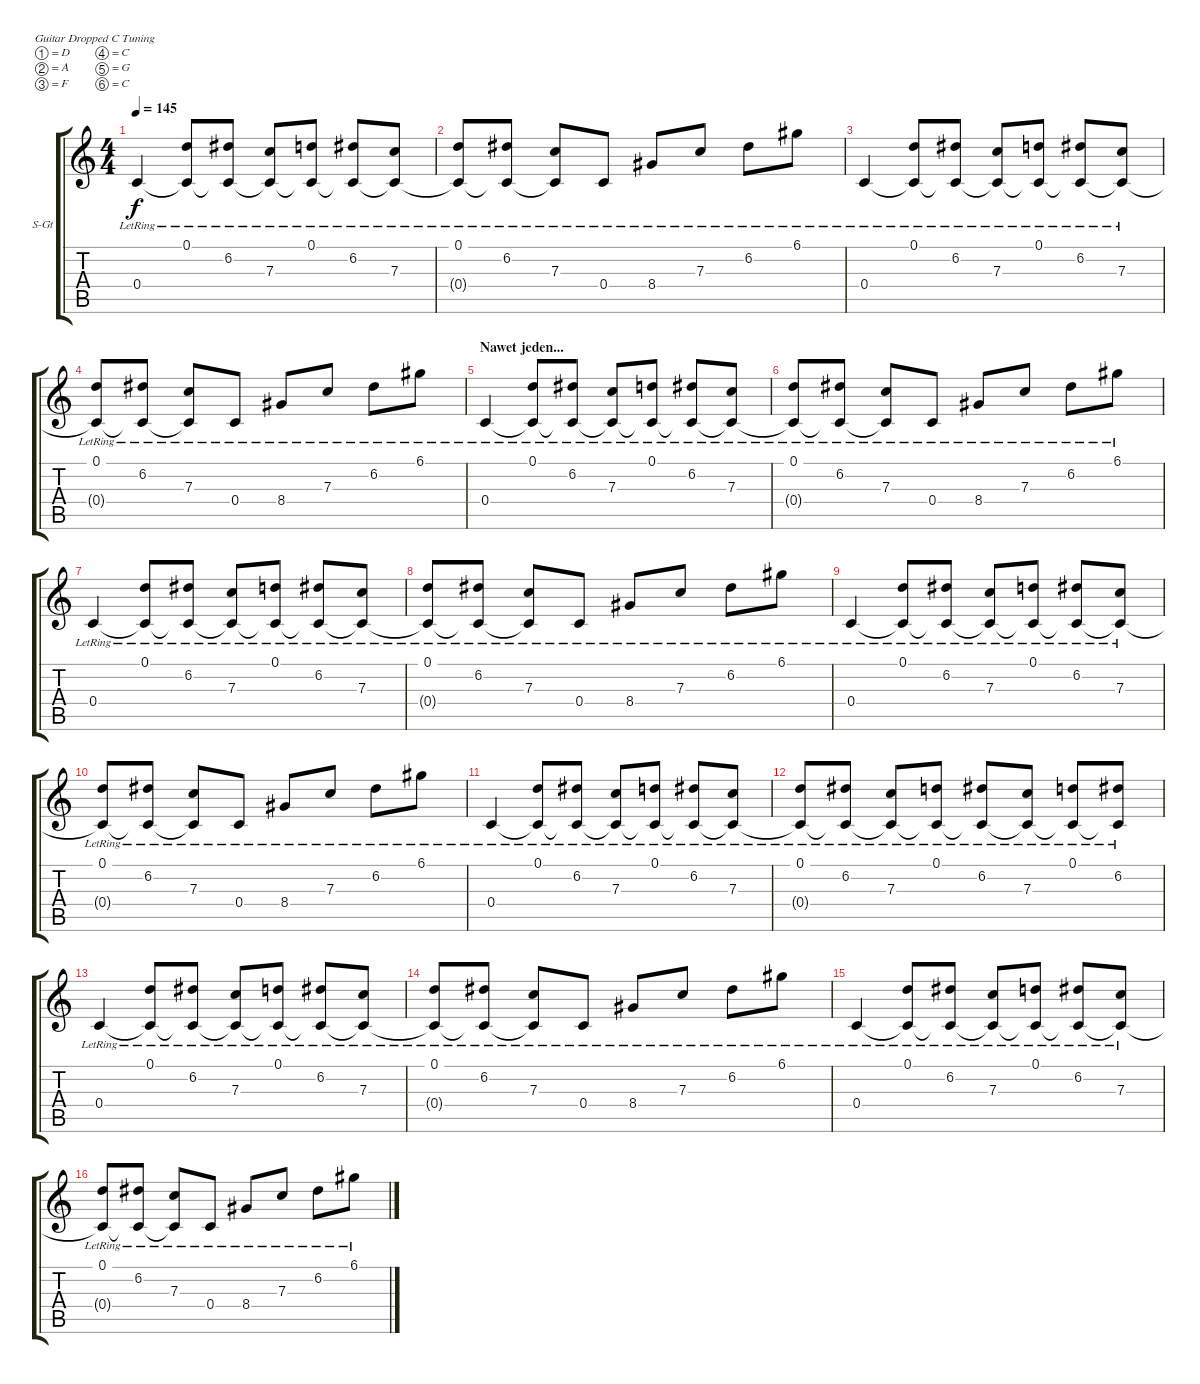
\bracketExtendMode groupsimilarinstruments
\firstSystemTrackNameOrientation horizontal
\otherSystemsTrackNameOrientation horizontal
\track ("Gitara 1" "S-Gt") {instrument acousticguitarsteel}
\staff {score tabs}
\tuning (D4 A3 F3 C3 G2 C2)
\ts (4 4)
\tempo 145
\clef g2
\ks c
0.4{lr}.4{dy f instrument acousticguitarsteel} (0.1{lr} 0.4{lr t}).8 (6.2{lr} 0.4{lr t}).8 (7.3{lr} 0.4{lr t}).8 (0.1{lr} 0.4{lr t}).8 (6.2{lr} 0.4{lr t}).8 (7.3{lr} 0.4{lr t}).8 |
(0.1{lr} 0.4{lr t}).8 (6.2{lr} 0.4{lr t}).8 (7.3{lr} 0.4{lr t}).8 0.4{lr}.8 8.4{lr}.8 7.3{lr}.8 6.2{lr}.8 6.1{lr}.8 |
0.4{lr}.4 (0.1{lr} 0.4{lr t}).8 (6.2{lr} 0.4{lr t}).8 (7.3{lr} 0.4{lr t}).8 (0.1{lr} 0.4{lr t}).8 (6.2{lr} 0.4{lr t}).8 (7.3{lr} 0.4{lr t}).8 |
(0.1{lr} 0.4{lr t}).8 (6.2{lr} 0.4{lr t}).8 (7.3{lr} 0.4{lr t}).8 0.4{lr}.8 8.4{lr}.8 7.3{lr}.8 6.2{lr}.8 6.1{lr}.8 |
\section ("" "Nawet jeden...")
0.4{lr}.4 (0.1{lr} 0.4{lr t}).8 (6.2{lr} 0.4{lr t}).8 (7.3{lr} 0.4{lr t}).8 (0.1{lr} 0.4{lr t}).8 (6.2{lr} 0.4{lr t}).8 (7.3{lr} 0.4{lr t}).8 |
(0.1{lr} 0.4{lr t}).8 (6.2{lr} 0.4{lr t}).8 (7.3{lr} 0.4{lr t}).8 0.4{lr}.8 8.4{lr}.8 7.3{lr}.8 6.2{lr}.8 6.1{lr}.8 |
0.4{lr}.4 (0.1{lr} 0.4{lr t}).8 (6.2{lr} 0.4{lr t}).8 (7.3{lr} 0.4{lr t}).8 (0.1{lr} 0.4{lr t}).8 (6.2{lr} 0.4{lr t}).8 (7.3{lr} 0.4{lr t}).8 |
(0.1{lr} 0.4{lr t}).8 (6.2{lr} 0.4{lr t}).8 (7.3{lr} 0.4{lr t}).8 0.4{lr}.8 8.4{lr}.8 7.3{lr}.8 6.2{lr}.8 6.1{lr}.8 |
0.4{lr}.4 (0.1{lr} 0.4{lr t}).8 (6.2{lr} 0.4{lr t}).8 (7.3{lr} 0.4{lr t}).8 (0.1{lr} 0.4{lr t}).8 (6.2{lr} 0.4{lr t}).8 (7.3{lr} 0.4{lr t}).8 |
(0.1{lr} 0.4{lr t}).8 (6.2{lr} 0.4{lr t}).8 (7.3{lr} 0.4{lr t}).8 0.4{lr}.8 8.4{lr}.8 7.3{lr}.8 6.2{lr}.8 6.1{lr}.8 |
0.4{lr}.4 (0.1{lr} 0.4{lr t}).8 (6.2{lr} 0.4{lr t}).8 (7.3{lr} 0.4{lr t}).8 (0.1{lr} 0.4{lr t}).8 (6.2{lr} 0.4{lr t}).8 (7.3{lr} 0.4{lr t}).8 |
(0.1{lr} 0.4{lr t}).8 (6.2{lr} 0.4{lr t}).8 (7.3{lr} 0.4{lr t}).8 (0.1{lr} 0.4{lr t}).8 (6.2{lr} 0.4{lr t}).8 (7.3{lr} 0.4{lr t}).8 (0.1{lr} 0.4{lr t}).8 (6.2 0.4{lr t}).8 |
0.4{lr}.4 (0.1{lr} 0.4{lr t}).8 (6.2{lr} 0.4{lr t}).8 (7.3{lr} 0.4{lr t}).8 (0.1{lr} 0.4{lr t}).8 (6.2{lr} 0.4{lr t}).8 (7.3{lr} 0.4{lr t}).8 |
(0.1{lr} 0.4{lr t}).8 (6.2{lr} 0.4{lr t}).8 (7.3{lr} 0.4{lr t}).8 0.4{lr}.8 8.4{lr}.8 7.3{lr}.8 6.2{lr}.8 6.1{lr}.8 |
0.4{lr}.4 (0.1{lr} 0.4{lr t}).8 (6.2{lr} 0.4{lr t}).8 (7.3{lr} 0.4{lr t}).8 (0.1{lr} 0.4{lr t}).8 (6.2{lr} 0.4{lr t}).8 (7.3{lr} 0.4{lr t}).8 |
(0.1{lr} 0.4{lr t}).8 (6.2{lr} 0.4{lr t}).8 (7.3{lr} 0.4{lr t}).8 0.4{lr}.8 8.4{lr}.8 7.3{lr}.8 6.2{lr}.8 6.1{lr}.8
